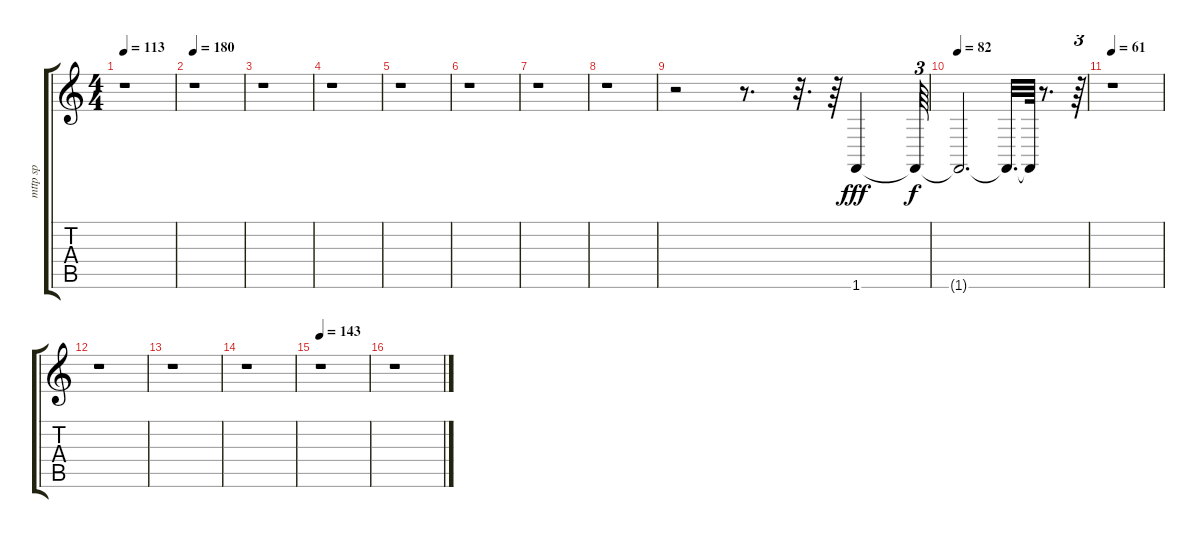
\track ("mttp sp" "mttp sp") {instrument panflute}
\staff {score tabs}
\tuning (E4 B3 G3 D3 A2 E2) {hide}
\ts (4 4)
\tempo 113
\clef g2
\ks c
r.1{dy f} |
\tempo 180
r.1 |
r.1 |
r.1 |
r.1 |
r.1 |
r.1 |
r.1 |
r.2 r.8{d} r.32{d} r.64 1.6.4{dy fff volume 16} 1.6{t}.64{tu (3 2) dy f} |
\tempo 82
1.6{t}.2{d} 1.6{t}.32{d} 1.6{t}.64 r.8{d} r.64{tu (3 2)} |
\tempo 61
r.1 |
r.1 |
r.1 |
r.1 |
\tempo 143
r.1 |
r.1
